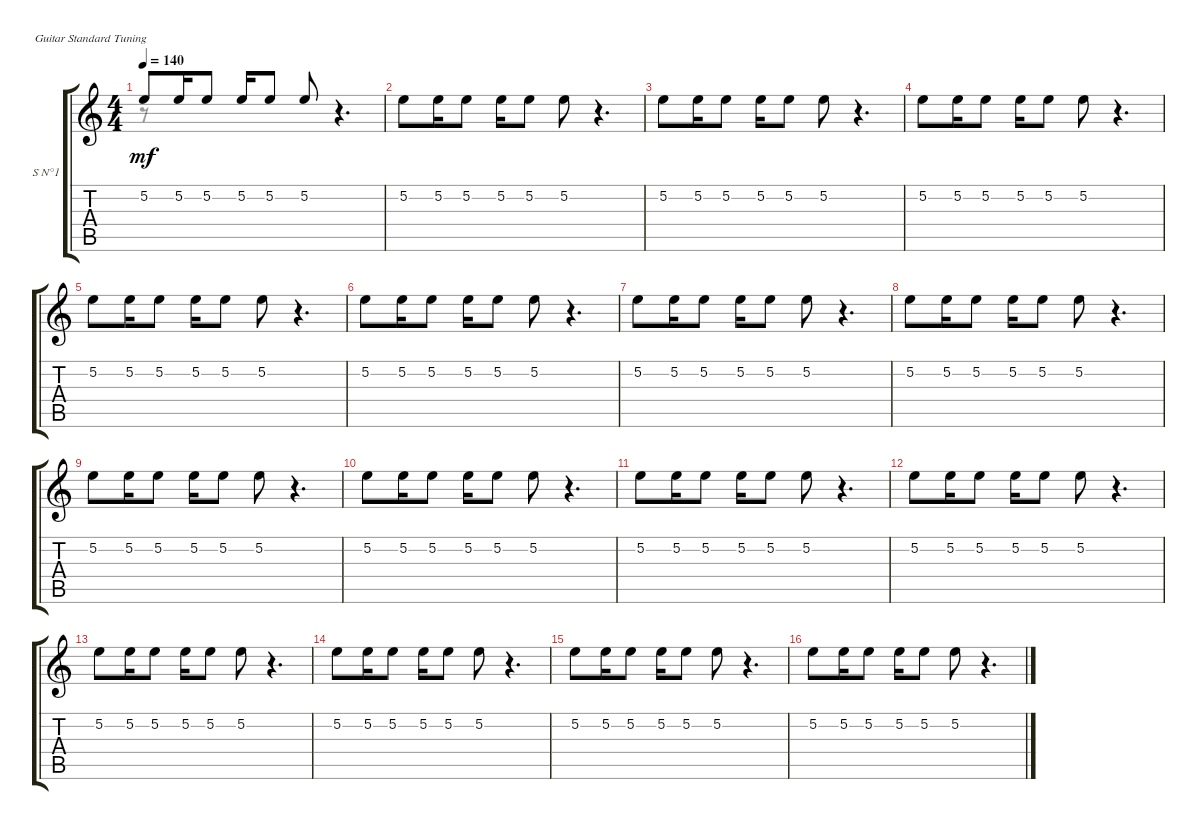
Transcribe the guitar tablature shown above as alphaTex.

\defaultSystemsLayout 4
\bracketExtendMode groupsimilarinstruments
\firstSystemTrackNameOrientation horizontal
\otherSystemsTrackNameOrientation horizontal
\track ("Synt N°1 + Lyrics" "S N°1") {instrument acousticguitarsteel}
\staff {score tabs}
\tuning (E4 B3 G3 D3 A2 E2)
\voice
\ts (4 4)
\tempo 140
\clef g2
\ks c
5.2.8{dy mf} 5.2.16 5.2.8 5.2.16 5.2.8 5.2.8 r.4{d} |
5.2.8 5.2.16 5.2.8 5.2.16 5.2.8 5.2.8 r.4{d} |
5.2.8 5.2.16 5.2.8 5.2.16 5.2.8 5.2.8 r.4{d} |
5.2.8 5.2.16 5.2.8 5.2.16 5.2.8 5.2.8 r.4{d} |
5.2.8 5.2.16 5.2.8 5.2.16 5.2.8 5.2.8 r.4{d} |
5.2.8 5.2.16 5.2.8 5.2.16 5.2.8 5.2.8 r.4{d} |
5.2.8 5.2.16 5.2.8 5.2.16 5.2.8 5.2.8 r.4{d} |
5.2.8 5.2.16 5.2.8 5.2.16 5.2.8 5.2.8 r.4{d} |
5.2.8 5.2.16 5.2.8 5.2.16 5.2.8 5.2.8 r.4{d} |
5.2.8 5.2.16 5.2.8 5.2.16 5.2.8 5.2.8 r.4{d} |
5.2.8 5.2.16 5.2.8 5.2.16 5.2.8 5.2.8 r.4{d} |
5.2.8 5.2.16 5.2.8 5.2.16 5.2.8 5.2.8 r.4{d} |
5.2.8 5.2.16 5.2.8 5.2.16 5.2.8 5.2.8 r.4{d} |
5.2.8 5.2.16 5.2.8 5.2.16 5.2.8 5.2.8 r.4{d} |
5.2.8 5.2.16 5.2.8 5.2.16 5.2.8 5.2.8 r.4{d} |
5.2.8 5.2.16 5.2.8 5.2.16 5.2.8 5.2.8 r.4{d}
\voice
\clef g2
\ottava regular
\simile none
\ks c
r.8{dy mf} |
|
|
|
|
|
|
|
|
|
|
|
|
|
|
